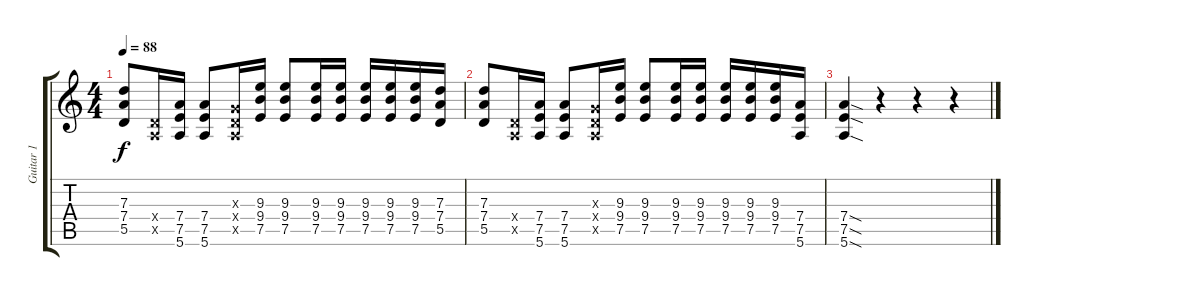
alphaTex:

\track ("Guitar 1" "Guitar 1") {instrument overdrivenguitar}
\staff {score tabs}
\tuning (E4 B3 G3 D3 A2 E2) {hide}
\ts (4 4)
\tempo 88
\clef g2
\ks c
(7.3 7.4 5.5).8{dy f} (0.4{x} 0.5{x}).16 (7.4 7.5 5.6).16 (7.4 7.5 5.6).8 (0.3{x} 0.4{x} 0.5{x}).16 (9.3 9.4 7.5).16 (9.3 9.4 7.5).8 (9.3 9.4 7.5).16 (9.3 9.4 7.5).16 (9.3 9.4 7.5).16 (9.3 9.4 7.5).16 (9.3 9.4 7.5).16 (7.3 7.4 5.5).16 |
(7.3 7.4 5.5).8 (0.4{x} 0.5{x}).16 (7.4 7.5 5.6).16 (7.4 7.5 5.6).8 (0.3{x} 0.4{x} 0.5{x}).16 (9.3 9.4 7.5).16 (9.3 9.4 7.5).8 (9.3 9.4 7.5).16 (9.3 9.4 7.5).16 (9.3 9.4 7.5).16 (9.3 9.4 7.5).16 (9.3 9.4 7.5).16 (7.4 7.5 5.6).16 |
(7.4{sod} 7.5{sod} 5.6{sod}).4 r.4 r.4 r.4
